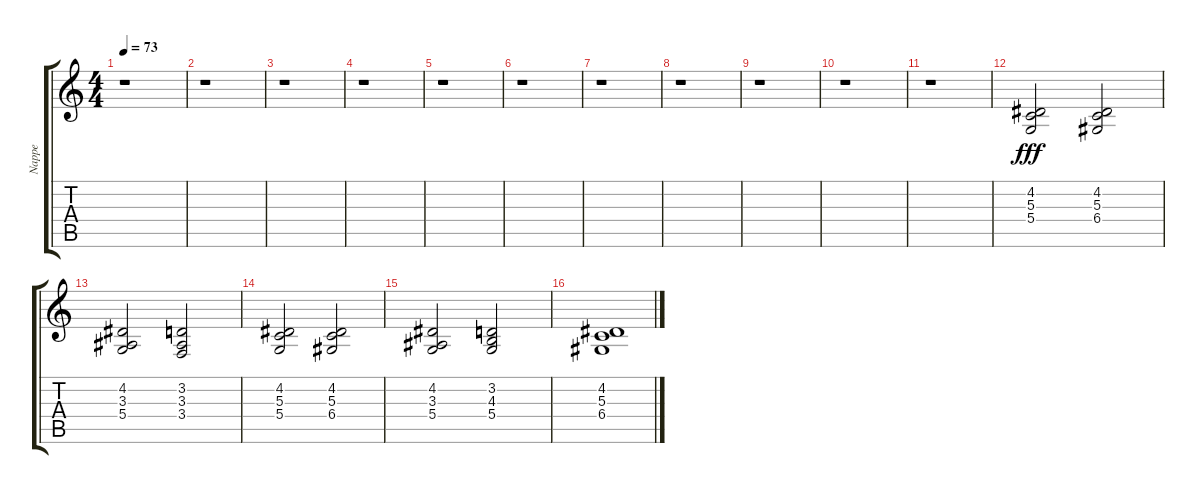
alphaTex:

\track ("Nappe" "Nappe") {instrument tremolostrings}
\staff {score tabs}
\tuning (E4 B3 G3 D3 A2 E2) {hide}
\ts (4 4)
\tempo 73
\clef g2
\ks c
r.1{dy fff} |
r.1 |
r.1 |
r.1 |
r.1 |
r.1 |
r.1 |
r.1 |
r.1 |
r.1 |
r.1 |
(4.2 5.3 5.4).2 (4.2 5.3 6.4).2 |
(4.2 3.3 5.4).2 (3.2 3.3 3.4).2 |
(4.2 5.3 5.4).2 (4.2 5.3 6.4).2 |
(4.2 3.3 5.4).2 (3.2 4.3 5.4).2 |
(4.2 5.3 6.4).1
